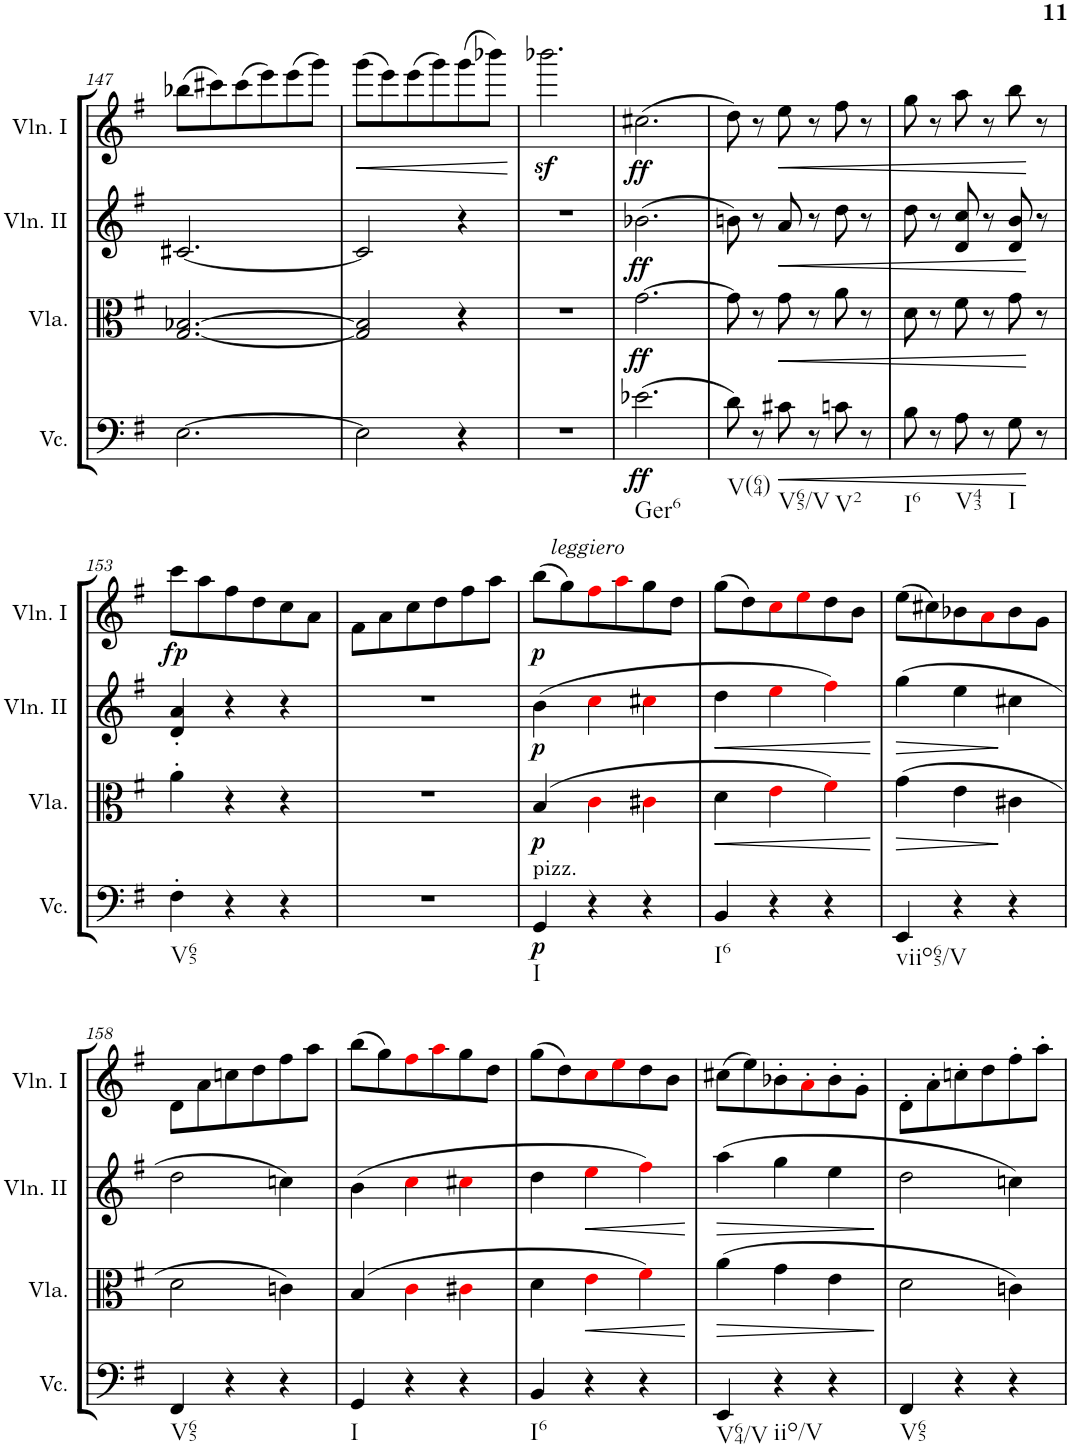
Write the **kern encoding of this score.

**kern	**dynam	**kern	**dynam	**kern	**dynam	**kern	**dynam
*part4	*part4	*part3	*part3	*part2	*part2	*part1	*part1
*staff4	*staff4	*staff3	*staff3	*staff2	*staff2	*staff1	*staff1
*I"Violoncello	*	*I"Viola	*	*I"Violino II	*	*I"Violino I	*
*I'Vc.	*	*I'Vla.	*	*I'Vln. II	*	*I'Vln. I	*
!!LO:PB:g=z
*clefF4	*	*clefC3	*	*clefG2	*	*clefG2	*
*k[f#]	*	*k[f#]	*	*k[f#]	*	*k[f#]	*
*M3/4	*	*M3/4	*	*M3/4	*	*M3/4	*
=147	=147	=147	=147	=147	=147	=147	=147
[2.E\	.	[2.G/ [2.B-X/	.	[2.c#X/	.	(8bb-X\L	.
.	.	.	.	.	.	8ccc#X\)	.
.	.	.	.	.	.	(8ccc#\	.
.	.	.	.	.	.	8eee\)	.
.	.	.	.	.	.	(8eee\	.
.	.	.	.	.	.	8ggg\J)	.
=148	=148	=148	=148	=148	=148	=148	=148
!	!	!	!	!	!	!	!LO:HP:b
2E\]	.	2G/] 2B-/]	.	2c#/]	.	(8ggg\L	<
.	.	.	.	.	.	8eee\)	.
.	.	.	.	.	.	(8eee\	.
.	.	.	.	.	.	8ggg\)	.
4r	.	4r	.	4r	.	(8ggg\	.
.	.	.	.	.	.	8bbb-X\J)	.
.	.	.	.	.	.	.	[
=149	=149	=149	=149	=149	=149	=149	=149
2.r	.	2.r	.	2.r	.	2.bbb-Xz<\	.
=150	=150	=150	=150	=150	=150	=150	=150
!LO:TX:b:t=Ger6	!	!	!	!	!	!	!
!	!LO:DY:b	!	!LO:DY:b	!	!LO:DY:b	!	!LO:DY:b
(2.e-X\	ff	[2.g\	ff	(2.b-X\	ff	(2.cc#X\	ff
=151	=151	=151	=151	=151	=151	=151	=151
!LO:TX:b:t=V(64)	!	!	!	!	!	!	!
8d\)	.	8g\]	.	8bn\)	.	8dd\)	.
8r	.	8r	.	8r	.	8r	.
!LO:TX:b:t=V65/V	!	!	!	!	!	!	!
!	!LO:HP:b	!	!LO:HP:b	!	!LO:HP:b	!	!LO:HP:b
8c#X\	<	8g\	<	8a/	<	8ee\	<
8r	.	8r	.	8r	.	8r	.
!LO:TX:b:t=V2	!	!	!	!	!	!	!
8cn\	.	8a\	.	8dd\	.	8ff#\	.
8r	.	8r	.	8r	.	8r	.
=152	=152	=152	=152	=152	=152	=152	=152
!LO:TX:b:t=I6	!	!	!	!	!	!	!
8B\	.	8d\	.	8dd\	.	8gg\	.
8r	.	8r	.	8r	.	8r	.
!LO:TX:b:t=V43	!	!	!	!	!	!	!
8A\	.	8f#\	.	8d/ 8cc/	.	8aa\	.
8r	.	8r	.	8r	.	8r	.
!LO:TX:b:t=I	!	!	!	!	!	!	!
8G\	.	8g\	.	8d/ 8b/	.	8bb\	.
8r	[	8r	[	8r	[	8r	[
!!LO:LB:g=z
=153	=153	=153	=153	=153	=153	=153	=153
!LO:TX:b:t=V65	!	!	!	!	!	!	!
!	!	!	!	!	!	!	!LO:DY:b
4F#'\	.	4a'\	.	4d/' 4a/'	.	8ccc\L	fp
.	.	.	.	.	.	8aa\	.
4r	.	4r	.	4r	.	8ff#\	.
.	.	.	.	.	.	8dd\	.
4r	.	4r	.	4r	.	8cc\	.
.	.	.	.	.	.	8a\J	.
=154	=154	=154	=154	=154	=154	=154	=154
2.r	.	2.r	.	2.r	.	8f#\L	.
.	.	.	.	.	.	8a\	.
.	.	.	.	.	.	8cc\	.
.	.	.	.	.	.	8dd\	.
.	.	.	.	.	.	8ff#\	.
.	.	.	.	.	.	8aa\J	.
=155	=155	=155	=155	=155	=155	=155	=155
!LO:TX:a:t=pizz.	!	!	!	!	!	!	!
!LO:TX:b:t=I	!	!	!	!	!	!	!
!	!LO:DY:b	!	!LO:DY:b	!	!LO:DY:b	!	!LO:DY:b
4GG/	p	(4B/	p	(4b\	p	(8bb\L	p
.	.	.	.	.	.	8gg\)	.
!	!	!	!	!	!	!LO:TX:a:i:t=leggiero	!
4r	.	4ci\	.	4cci\	.	8ff#i\	.
.	.	.	.	.	.	8aai\	.
4r	.	4c#Xi\	.	4cc#Xi\	.	8gg\	.
.	.	.	.	.	.	8dd\J	.
=156	=156	=156	=156	=156	=156	=156	=156
!LO:TX:b:t=I6	!	!	!	!	!	!	!
!	!	!	!LO:HP:b	!	!LO:HP:b	!	!
4BB/	.	4d\	<	4dd\	<	(8gg\L	.
.	.	.	.	.	.	8dd\)	.
4r	.	4ei\	.	4eei\	.	8cci\	.
.	.	.	.	.	.	8eei\	.
4r	.	4f#i\)	.	4ff#i\)	.	8dd\	.
.	.	.	.	.	.	8b\J	.
.	.	.	[	.	[	.	.
=157	=157	=157	=157	=157	=157	=157	=157
!LO:TX:b:t=viio65/V	!	!	!	!	!	!	!
!	!	!	!LO:HP:b	!	!LO:HP:b	!	!
4EE/	.	(4g\	>	(4gg\	>	(8ee\L	.
.	.	.	.	.	.	8cc#X\)	.
4r	.	4e\	.	4ee\	.	8b-X\	.
.	.	.	.	.	.	8ai\	.
4r	.	4c#X\	]	4cc#X\	]	8b-\	.
.	.	.	.	.	.	8g\J	.
!!LO:LB:g=z
=158	=158	=158	=158	=158	=158	=158	=158
!LO:TX:b:t=V65	!	!	!	!	!	!	!
4FF#/	.	2d\	.	2dd\	.	8d\L	.
.	.	.	.	.	.	8a\	.
4r	.	.	.	.	.	8ccn\	.
.	.	.	.	.	.	8dd\	.
4r	.	4cn\)	.	4ccn\)	.	8ff#\	.
.	.	.	.	.	.	8aa\J	.
=159	=159	=159	=159	=159	=159	=159	=159
!LO:TX:b:t=I	!	!	!	!	!	!	!
4GG/	.	(4B/	.	(4b\	.	(8bb\L	.
.	.	.	.	.	.	8gg\)	.
4r	.	4ci\	.	4cci\	.	8ff#i\	.
.	.	.	.	.	.	8aai\	.
4r	.	4c#Xi\	.	4cc#Xi\	.	8gg\	.
.	.	.	.	.	.	8dd\J	.
=160	=160	=160	=160	=160	=160	=160	=160
!LO:TX:b:t=I6	!	!	!	!	!	!	!
4BB/	.	4d\	.	4dd\	.	(8gg\L	.
.	.	.	.	.	.	8dd\)	.
!	!	!	!LO:HP:b	!	!LO:HP:b	!	!
4r	.	4ei\	<	4eei\	<	8cci\	.
.	.	.	.	.	.	8eei\	.
4r	.	4f#i\)	.	4ff#i\)	.	8dd\	.
.	.	.	.	.	.	8b\J	.
.	.	.	[	.	[	.	.
=161	=161	=161	=161	=161	=161	=161	=161
!LO:TX:b:t=V64/V	!	!	!	!	!	!	!
!	!	!	!LO:HP:b	!	!LO:HP:b	!	!
4EE/	.	(4a\	>	(4aa\	>	(8cc#X\L	.
.	.	.	.	.	.	8ee\)	.
!LO:TX:b:t=iio/V	!	!	!	!	!	!	!
4r	.	4g\	.	4gg\	.	8b-X'\	.
.	.	.	.	.	.	8a'i\	.
4r	.	4e\	.	4ee\	.	8b-'\	.
.	.	.	.	.	.	8g'\J	.
.	.	.	]	.	]	.	.
=162	=162	=162	=162	=162	=162	=162	=162
!LO:TX:b:t=V65	!	!	!	!	!	!	!
4FF#/	.	2d\	.	2dd\	.	8d'\L	.
.	.	.	.	.	.	8a'\	.
4r	.	.	.	.	.	8ccn'\	.
.	.	.	.	.	.	8dd\	.
4r	.	4cn\)	.	4ccn\)	.	8ff#'\	.
.	.	.	.	.	.	8aa'\J	.
=	=	=	=	=	=	=	=
*-	*-	*-	*-	*-	*-	*-	*-
